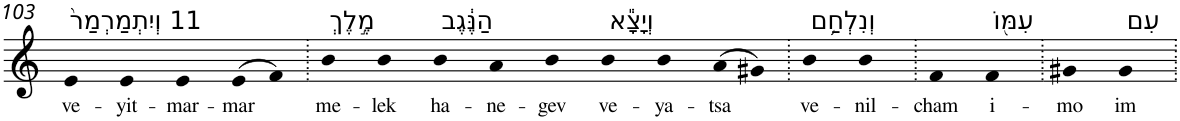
**kern	**text
*part1	*part1
*staff1	*staff1
*I"Piano	*
*I'Pno	*
!!LO:PB:g=z
*clefG2	*
*k[]	*
=103	=103
!LO:TX:a:t=11 וְיִתְמַרְמַר֙	!
!	!LO:LY:b
4e	ve-
!	!LO:LY:b
4e	-yit-
!	!LO:LY:b
4e	-mar-
!	!LO:LY:b
(>8e	-mar
8f)	.
=104.	=104.
!LO:TX:a:t=מֶ֣לֶךְ	!
!	!LO:LY:b
4b	me-
!	!LO:LY:b
4b	-lek
!LO:TX:a:t=הַנֶּ֔גֶב	!
!	!LO:LY:b
4b	ha-
!	!LO:LY:b
4a	-ne-
!	!LO:LY:b
4b	-gev
!LO:TX:a:t=וְיָצָ֕א	!
!	!LO:LY:b
4b	ve-
!	!LO:LY:b
4b	-ya-
!	!LO:LY:b
(>8a	-tsa
8g#X)	.
=105.	=105.
!LO:TX:a:t=וְנִלְחַ֥ם	!
!	!LO:LY:b
4b	ve-
!	!LO:LY:b
4b	-nil-
=106.	=106.
!	!LO:LY:b
4f	-cham
!LO:TX:a:t=עִמּ֖וֹ	!
!	!LO:LY:b
4f	i-
=107.	=107.
!	!LO:LY:b
4g#X	-mo
!LO:TX:a:t=עִם	!
!	!LO:LY:b
4g#	im
=.	=.
*-	*-
